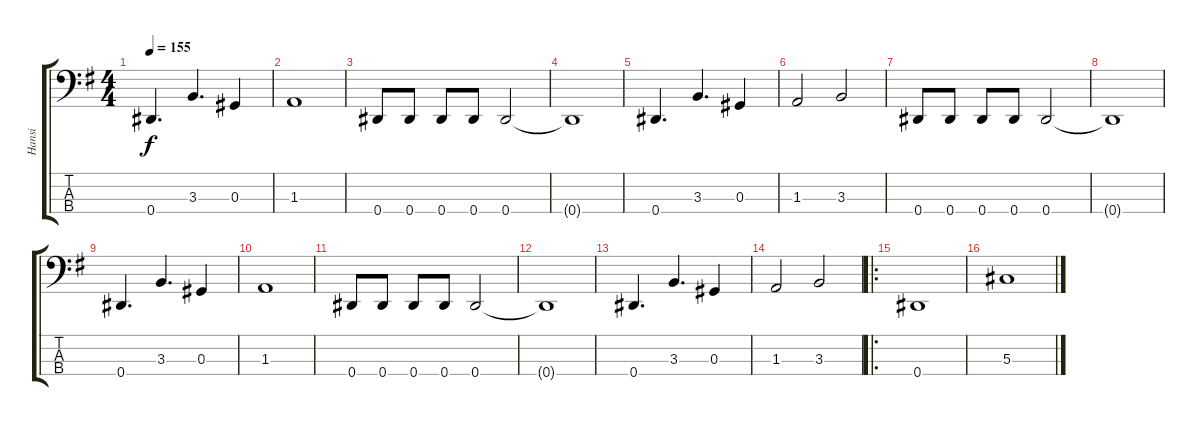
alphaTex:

\track ("Hansi" "Hansi") {instrument electricbasspick}
\staff {score tabs}
\tuning (Gb2 Db2 Ab1 Eb1) {hide}
\ts (4 4)
\tempo 155
\clef f4
\ks g
0.4.4{d dy f} 3.3.4{d} 0.3.4 |
1.3.1 |
0.4.8 0.4.8 0.4.8 0.4.8 0.4.2 |
0.4{t}.1 |
0.4.4{d} 3.3.4{d} 0.3.4 |
1.3.2 3.3.2 |
0.4.8 0.4.8 0.4.8 0.4.8 0.4.2 |
0.4{t}.1 |
0.4.4{d} 3.3.4{d} 0.3.4 |
1.3.1 |
0.4.8 0.4.8 0.4.8 0.4.8 0.4.2 |
0.4{t}.1 |
0.4.4{d} 3.3.4{d} 0.3.4 |
1.3.2 3.3.2 |
\ro
0.4.1 |
5.3.1
